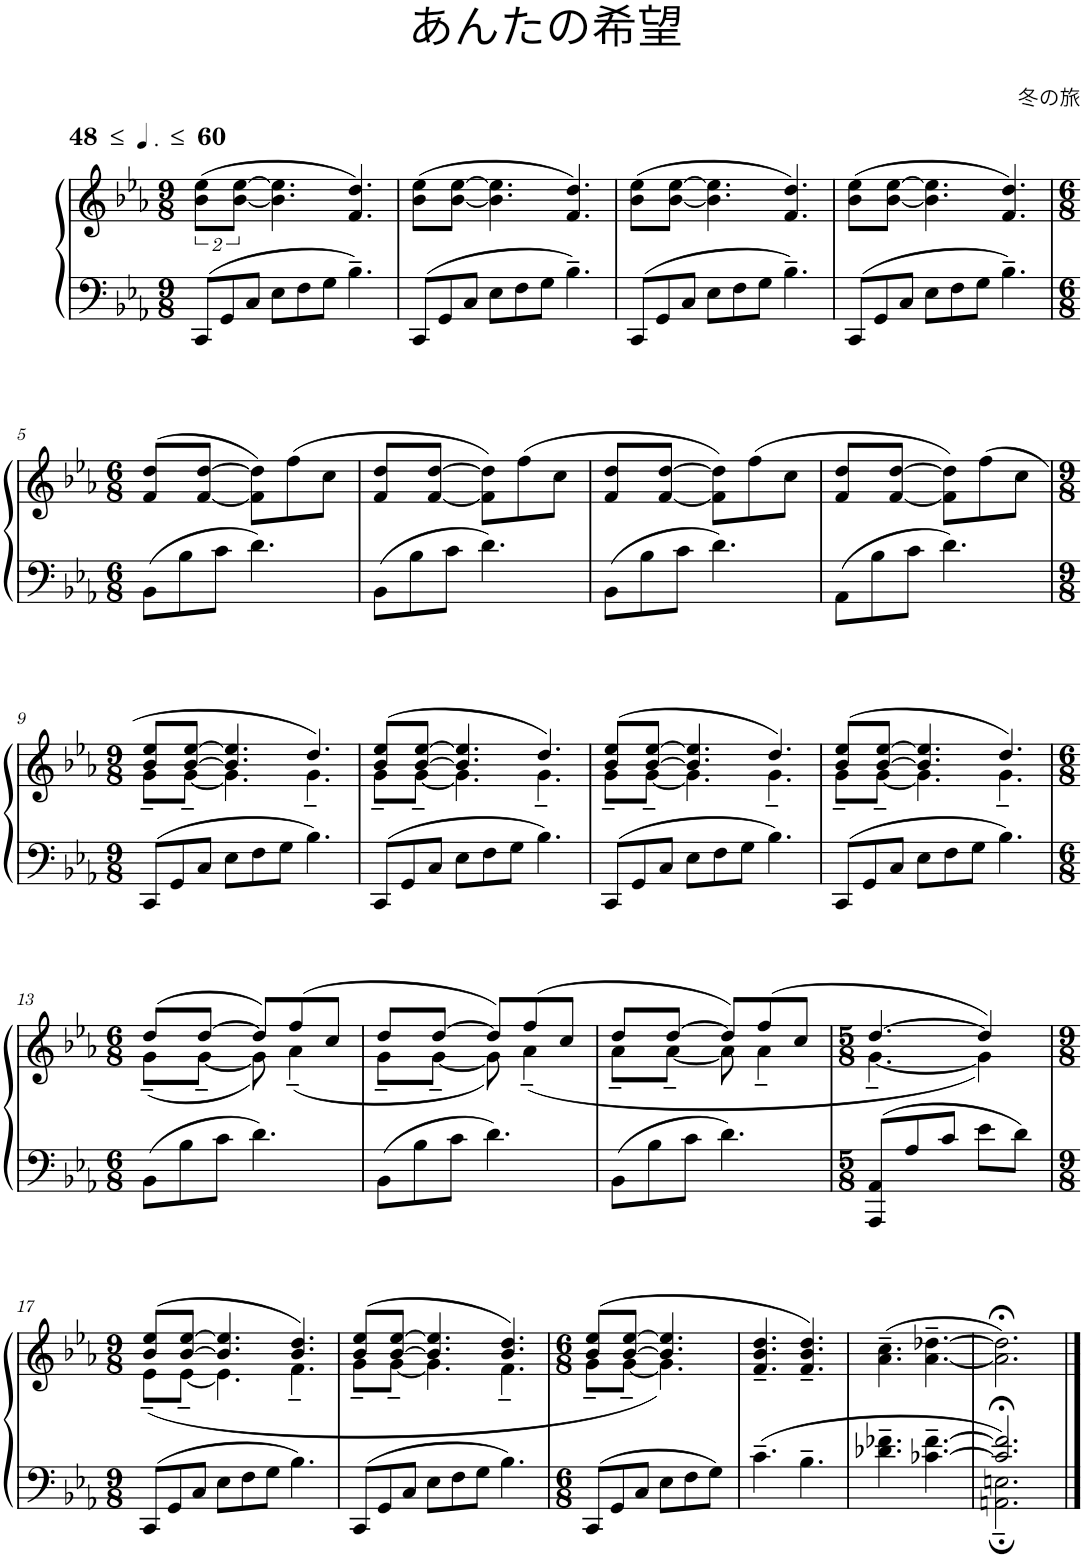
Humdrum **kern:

**kern	**kern
*part1	*part1
*staff2	*staff1
*I"Piano	*
*I'Pno.	*
*clefF4	*clefG2
*k[b-e-a-]	*k[b-e-a-]
*M9/8	*M9/8
=1	=1
!	!LO:TX:a:B:t=48 ≤
!	!LO:TX:a:t=[quarter]
!	!LO:TX:a:t=≤ 60
8CC/L	(16%3b-\ 16%3ee-\L
8GG/	.
.	[16%3b-\ [16%3ee-\J
8C/J	.
8E-\L	4.b-\] 4.ee-\]
8F\	.
8G\J	.
4.B-~\	4.f/ 4.dd/)
=2	=2
8CC/L	(16%3b-\ 16%3ee-\L
8GG/	.
.	[16%3b-\ [16%3ee-\J
8C/J	.
8E-\L	4.b-\] 4.ee-\]
8F\	.
8G\J	.
4.B-~\	4.f/ 4.dd/)
=3	=3
8CC/L	(16%3b-\ 16%3ee-\L
8GG/	.
.	[16%3b-\ [16%3ee-\J
8C/J	.
8E-\L	4.b-\] 4.ee-\]
8F\	.
8G\J	.
4.B-~\	4.f/ 4.dd/)
=4	=4
8CC/L	(16%3b-\ 16%3ee-\L
8GG/	.
.	[16%3b-\ [16%3ee-\J
8C/J	.
8E-\L	4.b-\] 4.ee-\]
8F\	.
8G\J	.
4.B-~\	4.f/ 4.dd/)
!!LO:LB:g=z
=5	=5
*M6/8	*M6/8
8BB-\L	(16%3f/ 16%3dd/L
8B-\	.
.	[16%3f/ [16%3dd/J
8c\J	.
4.d\	8f\] 8dd\]L)
.	(8ff\
.	8cc\J
=6	=6
8BB-\L	16%3f/ 16%3dd/L
8B-\	.
.	[16%3f/ [16%3dd/J
8c\J	.
4.d\	8f\] 8dd\]L)
.	(8ff\
.	8cc\J
=7	=7
8BB-\L	16%3f/ 16%3dd/L
8B-\	.
.	[16%3f/ [16%3dd/J
8c\J	.
4.d\	8f\] 8dd\]L)
.	(8ff\
.	8cc\J
=8	=8
8AA-\L	16%3f/ 16%3dd/L
8B-\	.
.	[16%3f/ [16%3dd/J
8c\J	.
4.d\	8f\] 8dd\]L)
.	(8ff\
.	8cc\J
!!LO:LB:g=z
=9	=9
*M9/8	*M9/8
*	*^
8CC/L	16%3b-/ 16%3ee-/L	16%3g~\L
8GG/	.	.
.	[16%3b-/ [16%3ee-/J	[16%3g~\J
8C/J	.	.
8E-\L	4.b-/] 4.ee-/]	4.g\]
8F\	.	.
8G\J	.	.
4.B-\	4.dd/)	4.g~\
=10	=10	=10
8CC/L	(16%3b-/ 16%3ee-/L	16%3g~\L
8GG/	.	.
.	[16%3b-/ [16%3ee-/J	[16%3g~\J
8C/J	.	.
8E-\L	4.b-/] 4.ee-/]	4.g\]
8F\	.	.
8G\J	.	.
4.B-\	4.dd/)	4.g~\
=11	=11	=11
8CC/L	(16%3b-/ 16%3ee-/L	16%3g~\L
8GG/	.	.
.	[16%3b-/ [16%3ee-/J	[16%3g~\J
8C/J	.	.
8E-\L	4.b-/] 4.ee-/]	4.g\]
8F\	.	.
8G\J	.	.
4.B-\	4.dd/)	4.g~\
=12	=12	=12
8CC/L	(16%3b-/ 16%3ee-/L	16%3g~\L
8GG/	.	.
.	[16%3b-/ [16%3ee-/J	[16%3g~\J
8C/J	.	.
8E-\L	4.b-/] 4.ee-/]	4.g\]
8F\	.	.
8G\J	.	.
4.B-\	4.dd/)	4.g~\
!!LO:LB:g=z	!!
=13	=13	=13
*M6/8	*M6/8	*
8BB-\L	(16%3dd/L	(16%3g~\L
8B-\	.	.
.	[16%3dd/J	[16%3g~\J
8c\J	.	.
4.d\	8dd/L])	8g\])
.	(8ff/	(4a-~\
.	8cc/J	.
=14	=14	=14
8BB-\L	16%3dd/L	16%3g~\L
8B-\	.	.
.	[16%3dd/J	[16%3g~\J
8c\J	.	.
4.d\	8dd/L])	8g\])
.	(8ff/	(4a-~\
.	8cc/J	.
=15	=15	=15
8BB-\L	16%3dd/L	16%3a-~\L
8B-\	.	.
.	[16%3dd/J	[16%3a-~\J
8c\J	.	.
4.d\	8dd/L])	8a-\]
.	(8ff/	4a-~\
.	8cc/J	.
=16	=16	=16
*M5/8	*M5/8	*
8AAA-/ 8AA-/L	[4.dd/	[4.g~\
8A-/	.	.
8c/J	.	.
8e-\L	4dd/])	4g\])
8d\J	.	.
!!LO:LB:g=z	!!
=17	=17	=17
*M9/8	*M9/8	*
8CC/L	(16%3b-/ 16%3ee-/L	(16%3e-~\L
8GG/	.	.
.	[16%3b-/ [16%3ee-/J	[16%3e-~\J
8C/J	.	.
8E-\L	4.b-/] 4.ee-/]	4.e-\]
8F\	.	.
8G\J	.	.
4.B-\	4.b-/ 4.dd/)	4.f~\
=18	=18	=18
8CC/L	(16%3b-/ 16%3ee-/L	16%3g~\L
8GG/	.	.
.	[16%3b-/ [16%3ee-/J	[16%3g~\J
8C/J	.	.
8E-\L	4.b-/] 4.ee-/]	4.g\]
8F\	.	.
8G\J	.	.
4.B-\	4.b-/ 4.dd/)	4.f~\
=19	=19	=19
*M6/8	*M6/8	*
8CC/L	(16%3b-/ 16%3ee-/L	16%3g~\L
8GG/	.	.
.	[16%3b-/ [16%3ee-/J	[16%3g~\J
8C/J	.	.
8E-\L	4.b-/] 4.ee-/]	4.g\])
8F\	.	.
8G\J	.	.
*	*v	*v
=20	=20
4.c~\	4.f/~ 4.b-/~ 4.dd/~
4.B-~\	4.f/~ 4.b-/~ 4.dd/~)
=21	=21
4.d-X\~ 4.f-X\~	(4.a-\~ 4.cc\~
[4.c-X\~ [4.f-\~	[4.a-\~ [4.dd-X\~
=22	=22
*^	*
2.c-/];< 2.f-/];<	2.AAn\;~ 2.En\;~	2.a-\];< 2.dd-\];<)
*v	*v	*
==	==
*-	*-
